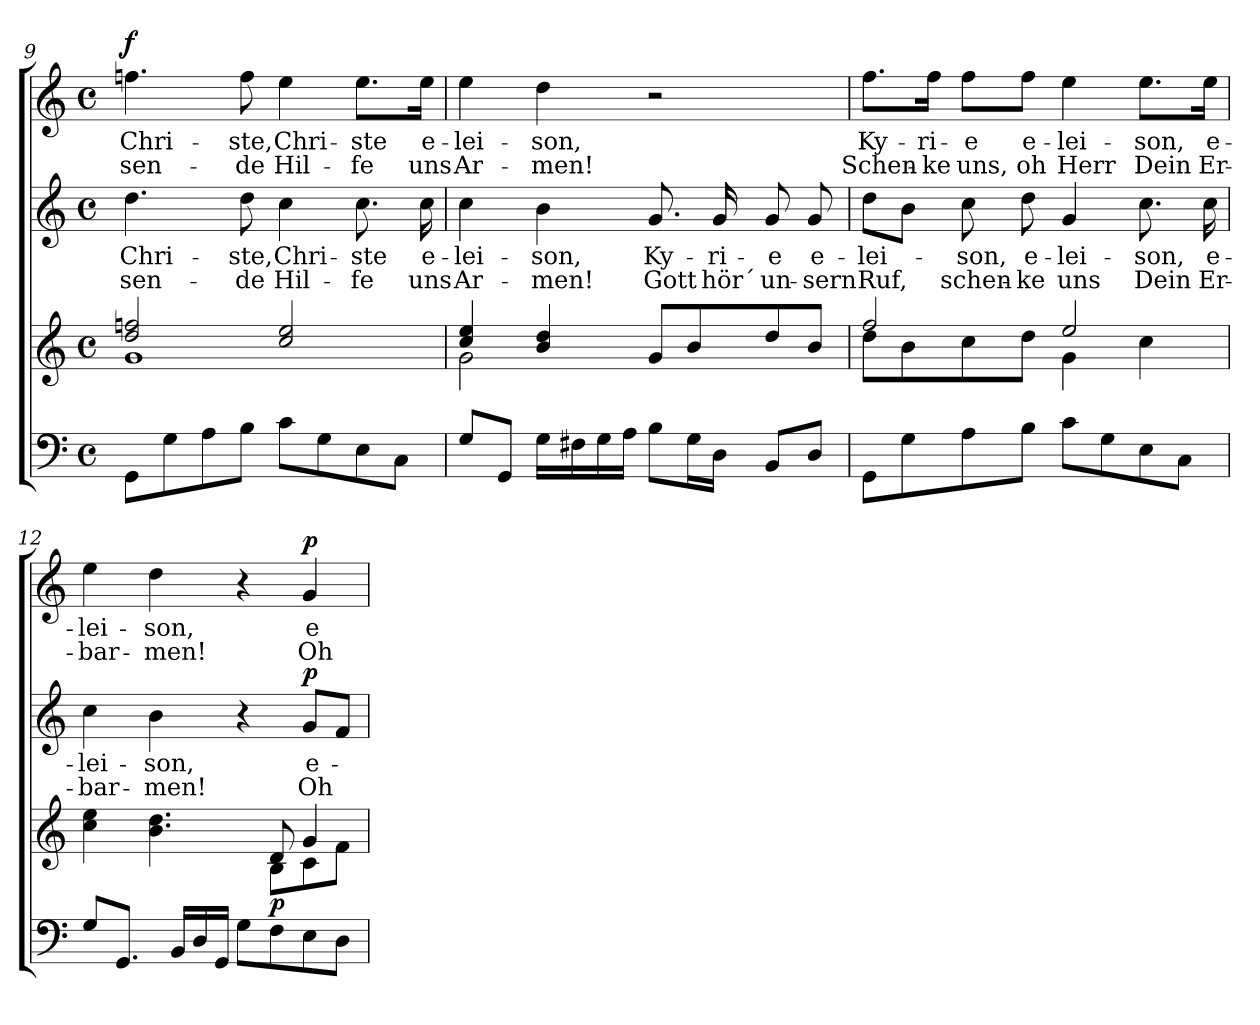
**kern	**kern	**dynam	**kern	**text	**text	**dynam	**kern	**text	**text	**dynam
*part3	*part3	*part3	*part2	*part2	*part2	*part2	*part1	*part1	*part1	*part1
*staff4	*staff3	*staff3/4	*staff2	*staff2	*staff2	*staff2	*staff1	*staff1	*staff1	*staff1
!!LO:PB:g=z
*clefF4	*clefG2	*	*clefG2	*	*	*	*clefG2	*	*	*
*k[]	*k[]	*	*k[]	*	*	*	*k[]	*	*	*
*C:	*C:	*	*C:	*	*	*	*C:	*	*	*
*M4/4	*M4/4	*	*M4/4	*	*	*	*M4/4	*	*	*
*met(c)	*met(c)	*	*met(c)	*	*	*	*met(c)	*	*	*
=9	=9	=9	=9	=9	=9	=9	=9	=9	=9	=9
*	*^	*	*	*	*	*	*	*	*	*
!	!	!	!	!	!LO:LY:b	!LO:LY:b	!	!	!LO:LY:b	!LO:LY:b	!LO:DY:a
8GG\L	2dd/ 2ffn/	1g	.	4.dd\	Chri-	sen-	.	4.ffn\	Chri-	sen-	f
8G\	.	.	.	.	.	.	.	.	.	.	.
8A\	.	.	.	.	.	.	.	.	.	.	.
!	!	!	!	!	!LO:LY:b	!LO:LY:b	!	!	!LO:LY:b	!LO:LY:b	!
8B\J	.	.	.	8dd\	-ste,	-de	.	8ff\	-ste,	-de	.
!	!	!	!	!	!LO:LY:b	!LO:LY:b	!	!	!LO:LY:b	!LO:LY:b	!
8c\L	2cc/ 2ee/	.	.	4cc\	Chri-	Hil-	.	4ee\	Chri-	Hil-	.
8G\	.	.	.	.	.	.	.	.	.	.	.
!	!	!	!	!	!LO:LY:b	!LO:LY:b	!	!	!LO:LY:b	!LO:LY:b	!
8E\	.	.	.	8.cc\	-ste	-fe	.	8.ee\L	-ste	-fe	.
8C\J	.	.	.	.	.	.	.	.	.	.	.
!	!	!	!	!	!LO:LY:b	!LO:LY:b	!	!	!LO:LY:b	!LO:LY:b	!
.	.	.	.	16cc\	e-	uns	.	16ee\Jk	e-	uns	.
=10	=10	=10	=10	=10	=10	=10	=10	=10	=10	=10	=10
!	!	!	!	!	!LO:LY:b	!LO:LY:b	!	!	!LO:LY:b	!LO:LY:b	!
8G/L	4cc/ 4ee/	2g\	.	4cc\	-lei-	Ar-	.	4ee\	-lei-	Ar-	.
8GG/J	.	.	.	.	.	.	.	.	.	.	.
!	!	!	!	!	!LO:LY:b	!LO:LY:b	!	!	!LO:LY:b	!LO:LY:b	!
16G\LL	4b/ 4dd/	.	.	4b\	-son,	-men!	.	4dd\	-son,	-men!	.
16F#X\	.	.	.	.	.	.	.	.	.	.	.
16G\	.	.	.	.	.	.	.	.	.	.	.
16A\JJ	.	.	.	.	.	.	.	.	.	.	.
!	!	!	!	!	!LO:LY:b	!LO:LY:b	!	!	!	!	!
8B\L	8g/L	2ryy	.	8.g/	Ky-	Gott	.	2r	.	.	.
16G\L	8b/	.	.	.	.	.	.	.	.	.	.
!	!	!	!	!	!LO:LY:b	!LO:LY:b	!	!	!	!	!
16D\JJ	.	.	.	16g/	-ri-	hör´	.	.	.	.	.
!	!	!	!	!	!LO:LY:b	!LO:LY:b	!	!	!	!	!
8BB/L	8dd/	.	.	8g/	-e	un-	.	.	.	.	.
!	!	!	!	!	!LO:LY:b	!LO:LY:b	!	!	!	!	!
8D/J	8b/J	.	.	8g/	e-	-sern	.	.	.	.	.
=11	=11	=11	=11	=11	=11	=11	=11	=11	=11	=11	=11
!	!	!	!	!	!LO:LY:b	!LO:LY:b	!	!	!LO:LY:b	!LO:LY:b	!
8GG\L	2ff/	8dd\L	.	8dd\L	-lei-	Ruf,	.	8.ff\L	Ky-	Schen-	.
8G\	.	8b\	.	8b\J	.	.	.	.	.	.	.
!	!	!	!	!	!	!	!	!	!LO:LY:b	!LO:LY:b	!
.	.	.	.	.	.	.	.	16ff\Jk	-ri-	-ke	.
!	!	!	!	!	!LO:LY:b	!LO:LY:b	!	!	!LO:LY:b	!LO:LY:b	!
8A\	.	8cc\	.	8cc\	-son,	schen-	.	8ff\L	-e	uns,	.
!	!	!	!	!	!LO:LY:b	!LO:LY:b	!	!	!LO:LY:b	!LO:LY:b	!
8B\J	.	8dd\J	.	8dd\	e-	-ke	.	8ff\J	e-	oh	.
!	!	!	!	!	!LO:LY:b	!LO:LY:b	!	!	!LO:LY:b	!LO:LY:b	!
8c\L	2ee/	4g\	.	4g/	-lei-	uns	.	4ee\	-lei-	Herr	.
8G\	.	.	.	.	.	.	.	.	.	.	.
!	!	!	!	!	!LO:LY:b	!LO:LY:b	!	!	!LO:LY:b	!LO:LY:b	!
8E\	.	4cc\	.	8.cc\	-son,	Dein	.	8.ee\L	-son,	Dein	.
8C\J	.	.	.	.	.	.	.	.	.	.	.
!	!	!	!	!	!LO:LY:b	!LO:LY:b	!	!	!LO:LY:b	!LO:LY:b	!
.	.	.	.	16cc\	e-	Er-	.	16ee\Jk	e-	Er-	.
=12	=12	=12	=12	=12	=12	=12	=12	=12	=12	=12	=12
!	!	!	!	!	!LO:LY:b	!LO:LY:b	!	!	!LO:LY:b	!LO:LY:b	!
8G/L	4cc\ 4ee\	2ryy	.	4cc\	-lei-	-bar-	.	4ee\	-lei-	-bar-	.
8.GG/J	.	.	.	.	.	.	.	.	.	.	.
!	!	!	!	!	!LO:LY:b	!LO:LY:b	!	!	!LO:LY:b	!LO:LY:b	!
.	4.b\ 4.dd\	.	.	4b\	-son,	-men!	.	4dd\	-son,	-men!	.
16BB/LL	.	.	.	.	.	.	.	.	.	.	.
16D/	.	.	.	.	.	.	.	.	.	.	.
16GG/JJ	.	.	.	.	.	.	.	.	.	.	.
8G\L	.	8ryy	.	4r	.	.	.	4r	.	.	.
!	!	!	!LO:DY:b	!	!	!	!	!	!	!	!
8F\	8d/	8B\L	p	.	.	.	.	.	.	.	.
!	!	!	!	!	!LO:LY:b	!LO:LY:b	!LO:DY:a	!	!LO:LY:b	!LO:LY:b	!LO:DY:a
8E\	4g/	8c\	.	8g/L	e-	Oh	p	4g/	e-	Oh	p
8D\J	.	8f\J	.	8f/J	.	.	.	.	.	.	.
*	*v	*v	*	*	*	*	*	*	*	*	*
=	=	=	=	=	=	=	=	=	=	=
*-	*-	*-	*-	*-	*-	*-	*-	*-	*-	*-
